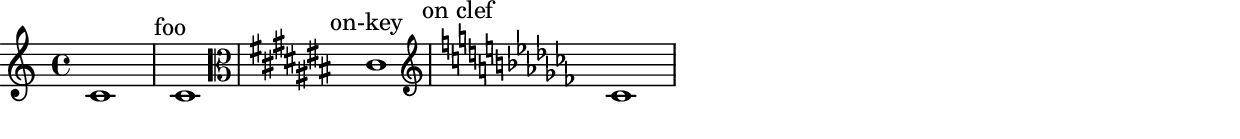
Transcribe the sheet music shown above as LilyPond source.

%% Generated by lilypond-book
%% Options: [exampleindent=10.16\mm,indent=0\mm,line-width=160\mm,paper-height=845.047\pt,paper-width=597.508\pt,papersize='(cons (* 597.508 pt) (* 845.047 pt))]
\include "lilypond-book-preamble.ly"


% ****************************************************************
% Start cut-&-pastable-section
% ****************************************************************

#(ly:set-option 'eps-box-padding 3.000000)



\paper {
  #(set-paper-size '(cons (* 597.508 pt) (* 845.047 pt)))
  indent = 0\mm
  line-width = 160\mm
  % offset the left padding, also add 1mm as lilypond creates cropped
  % images with a little space on the right
  line-width = #(- line-width (* mm  3.000000) (* mm 1))
}

\layout {
  
}




% ****************************************************************
% ly snippet:
% ****************************************************************
\sourcefilename "/lilypond-2.25.21/input/regression/mark-align-staff-context.ly"
\sourcefileline 0
\version "2.23.14"

\header {
  texidoc = "Marks still align correctly if Mark_engraver is moved to
Staff context."
}

\layout {
  \context {
    \Staff
    \consists Text_mark_engraver
  }
  \context {
    \Score
    \remove Text_mark_engraver
  }
}

\relative {
  c'1 \textMark "foo"
  c1
  \key cis \major
  \clef alto
  \override Score.TextMark.break-align-symbols = #'(key-signature)
  \textMark "on-key"
  cis
  \key ces \major
  \override Score.TextMark.break-align-symbols = #'(clef)
  \clef treble
  \textMark "on clef"
  ces
}



% ****************************************************************
% end ly snippet
% ****************************************************************
